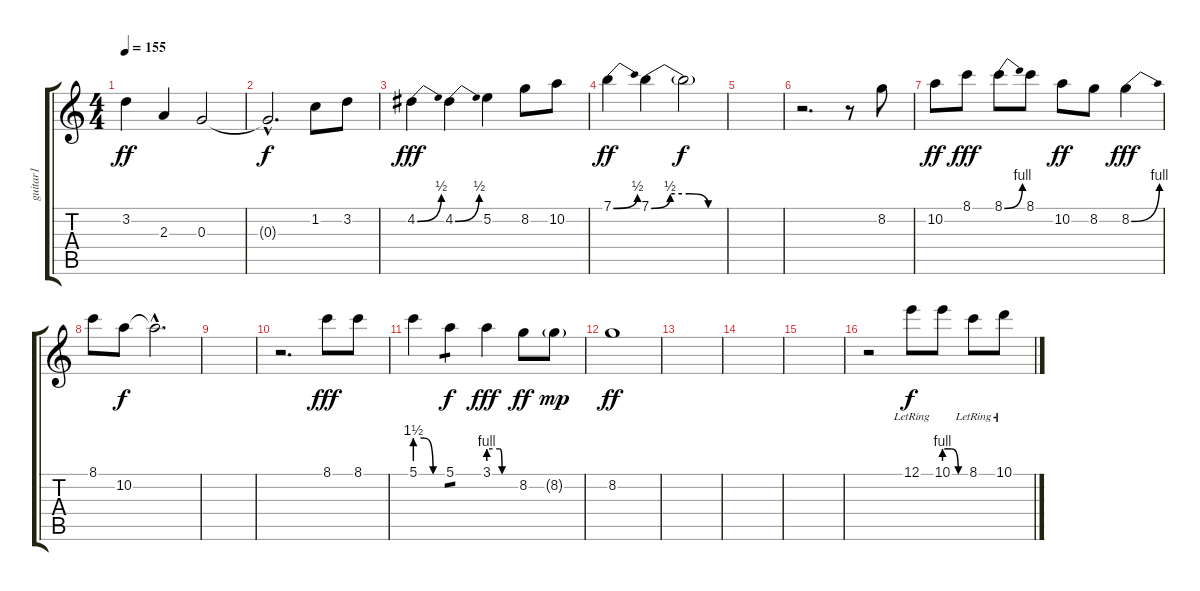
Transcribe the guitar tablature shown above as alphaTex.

\track ("guitar1" "guitar1") {instrument electricguitarjazz}
\staff {score tabs}
\tuning (E4 B3 G3 D3 A2 E2) {hide}
\ts (4 4)
\tempo 155
\clef g2
\ks c
3.2.4{dy ff} 2.3.4 0.3.2 |
0.3{hac t}.2{d dy f} 1.2.8{volume 10} 3.2.8 |
4.2{be (bend 0 0 60 2)}.4{dy fff} 4.2{be (bend 0 0 60 2)}.4 5.2.4 8.2.8 10.2.8 |
7.1{be (bend 0 0 60 2)}.4{dy ff} 7.1{be (custom 0 0 15 2 30 2 45 0 60 0)}.4 7.1{t}.2{dy f} |
|
r.2{d} r.8 8.2.8 |
10.2.8{dy ff} 8.1.8{dy fff} 8.1{be (bend 0 0 60 4)}.8 8.1.8 10.2.8{dy ff} 8.2.8 8.2{be (bend 0 0 60 4)}.4{dy fff} |
8.1.8 10.2.8{dy f} 10.2{hac t}.2{d} |
|
r.2{d} 8.1.8{dy fff} 8.1.8 |
5.1{be (custom 0 6 20 6 40 0 60 0)}.4 5.1.4{tp 1 dy f} 3.1{be (custom 0 4 25 4 30 0 60 0)}.4{dy fff} 8.2.8{dy ff} 8.2{g}.8{dy mp} |
8.2.1{dy ff} |
|
|
|
r.2 12.1{lr}.8{dy f} 10.1{be (custom 0 4 20 4 40 0 60 0)}.8 8.1{lr}.8 10.1{lr}.8
